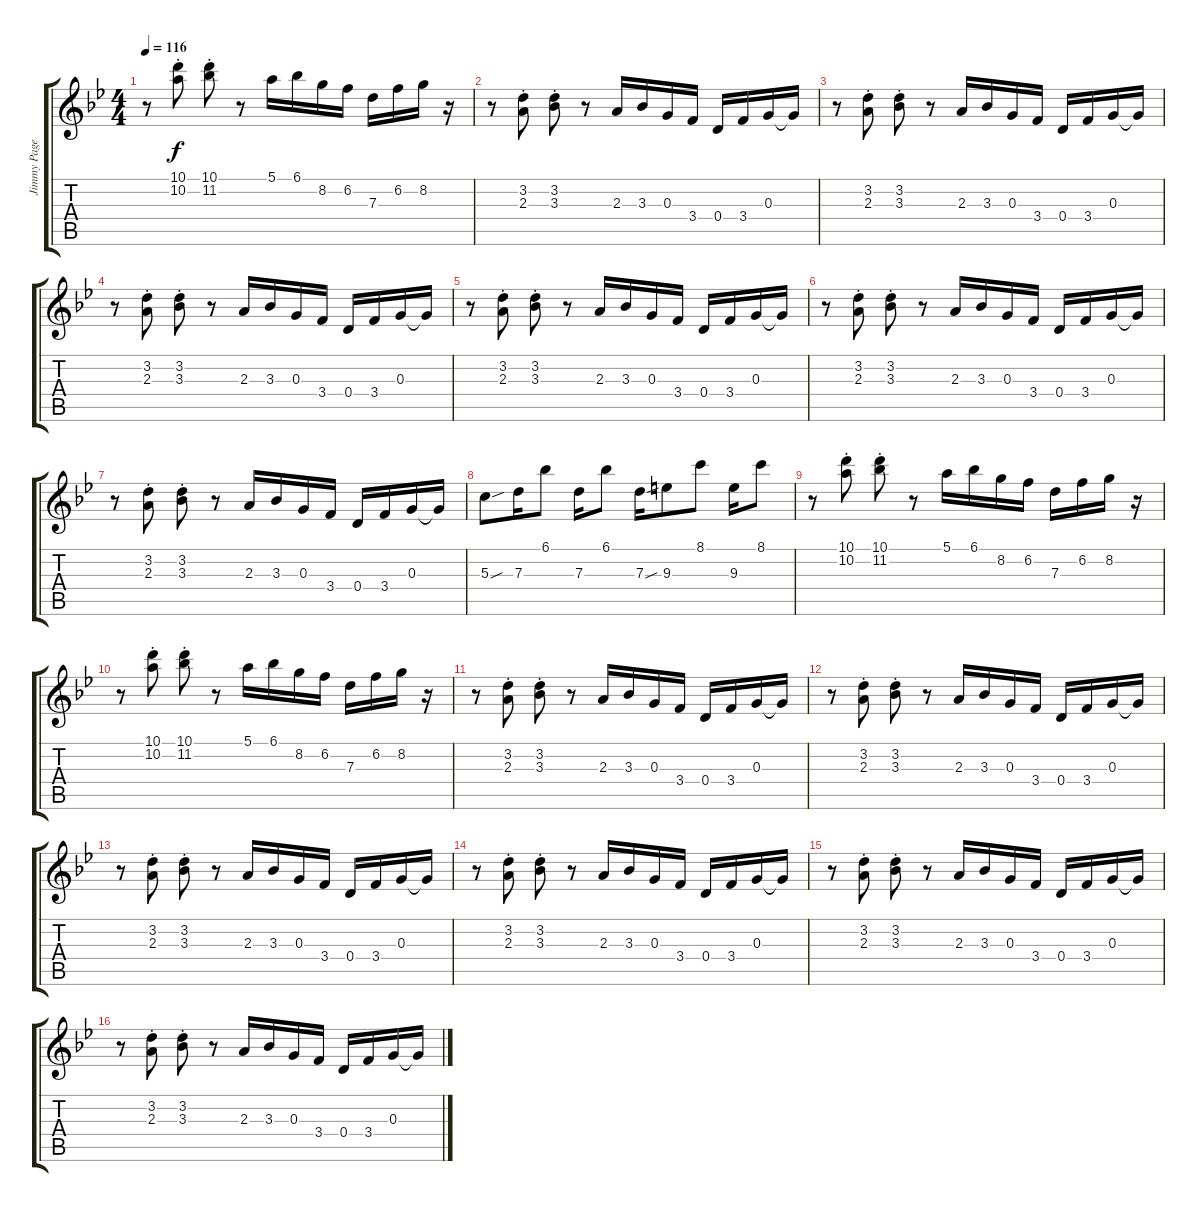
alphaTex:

\track ("Jimmy Page" "Jimmy Page") {instrument overdrivenguitar}
\staff {score tabs}
\tuning (E4 B3 G3 D3 A2 E2) {hide}
\ts (4 4)
\tempo 116
\clef g2
\ks bb
r.8{dy f} (10.1{st} 10.2).8 (10.1{st} 11.2).8 r.8 5.1.16 6.1.16 8.2.16 6.2.16 7.3.16 6.2.16 8.2.16 r.16 |
r.8 (3.2{st} 2.3{st}).8 (3.2{st} 3.3{st}).8 r.8 2.3.16 3.3.16 0.3.16 3.4.16 0.4.16 3.4.16 0.3.16 0.3{t}.16 |
r.8 (3.2{st} 2.3{st}).8 (3.2{st} 3.3{st}).8 r.8 2.3.16 3.3.16 0.3.16 3.4.16 0.4.16 3.4.16 0.3.16 0.3{t}.16 |
r.8 (3.2{st} 2.3{st}).8 (3.2{st} 3.3{st}).8 r.8 2.3.16 3.3.16 0.3.16 3.4.16 0.4.16 3.4.16 0.3.16 0.3{t}.16 |
r.8 (3.2{st} 2.3{st}).8 (3.2{st} 3.3{st}).8 r.8 2.3.16 3.3.16 0.3.16 3.4.16 0.4.16 3.4.16 0.3.16 0.3{t}.16 |
r.8 (3.2{st} 2.3{st}).8 (3.2{st} 3.3{st}).8 r.8 2.3.16 3.3.16 0.3.16 3.4.16 0.4.16 3.4.16 0.3.16 0.3{t}.16 |
r.8 (3.2{st} 2.3{st}).8 (3.2{st} 3.3{st}).8 r.8 2.3.16 3.3.16 0.3.16 3.4.16 0.4.16 3.4.16 0.3.16 0.3{t}.16 |
5.3{sou}.8 7.3.16 6.1.8 7.3.16 6.1.8 7.3{sou}.16 9.3.8 8.1.8 9.3.16 8.1.8 |
r.8 (10.1{st} 10.2{st}).8 (10.1{st} 11.2{st}).8 r.8 5.1.16 6.1.16 8.2.16 6.2.16 7.3.16 6.2.16 8.2.16 r.16 |
r.8 (10.1{st} 10.2{st}).8 (10.1{st} 11.2{st}).8 r.8 5.1.16 6.1.16 8.2.16 6.2.16 7.3.16 6.2.16 8.2.16 r.16 |
r.8 (3.2{st} 2.3{st}).8 (3.2{st} 3.3{st}).8 r.8 2.3.16 3.3.16 0.3.16 3.4.16 0.4.16 3.4.16 0.3.16 0.3{t}.16 |
r.8 (3.2{st} 2.3{st}).8 (3.2{st} 3.3{st}).8 r.8 2.3.16 3.3.16 0.3.16 3.4.16 0.4.16 3.4.16 0.3.16 0.3{t}.16 |
r.8 (3.2{st} 2.3{st}).8 (3.2{st} 3.3{st}).8 r.8 2.3.16 3.3.16 0.3.16 3.4.16 0.4.16 3.4.16 0.3.16 0.3{t}.16 |
r.8 (3.2{st} 2.3{st}).8 (3.2{st} 3.3{st}).8 r.8 2.3.16 3.3.16 0.3.16 3.4.16 0.4.16 3.4.16 0.3.16 0.3{t}.16 |
r.8 (3.2{st} 2.3{st}).8 (3.2{st} 3.3{st}).8 r.8 2.3.16 3.3.16 0.3.16 3.4.16 0.4.16 3.4.16 0.3.16 0.3{t}.16 |
r.8 (3.2{st} 2.3{st}).8 (3.2{st} 3.3{st}).8 r.8 2.3.16 3.3.16 0.3.16 3.4.16 0.4.16 3.4.16 0.3.16 0.3{t}.16
